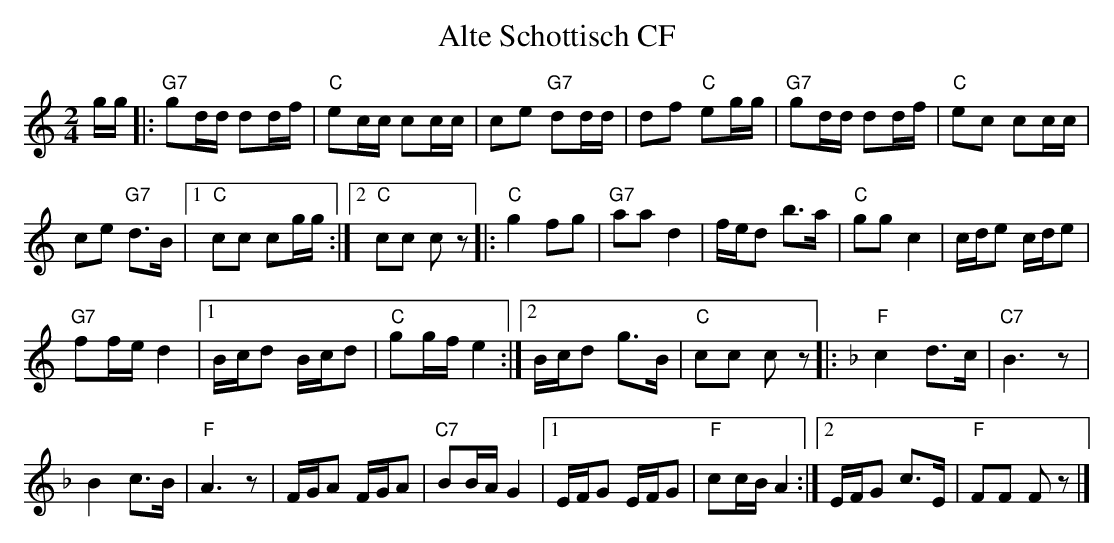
X:1
T: Alte Schottisch CF
M:2/4
L:1/16
K:C
gg |: "G7"g2dd d2df | "C"e2cc c2cc | c2e2 "G7"d2dd | d2f2 "C"e2gg | "G7"g2dd d2df | "C"e2c2 c2cc |
c2e2 "G7"d3B |1 "C"c2c2 c2gg :|2 "C"c2c2 c2z2 |: "C"g4 f2g2 | "G7"a2a2d4 | fed2 b3a | "C"g2g2c4 | cde2 cde2 |
"G7"f2fe d4 |1 Bcd2 Bcd2 | "C"g2gf e4 :|2  Bcd2 g3B | "C"c2c2 c2z2 |: [K:F] "F"c4 d3c | "C7"B6z2 |
B4 c3B | "F"A6z2 | FGA2 FGA2 | "C7"B2BA G4 |1 EFG2 EFG2 | "F"c2cB A4 :|2 EFG2 c3E | "F"F2F2 F2 z2 |]
